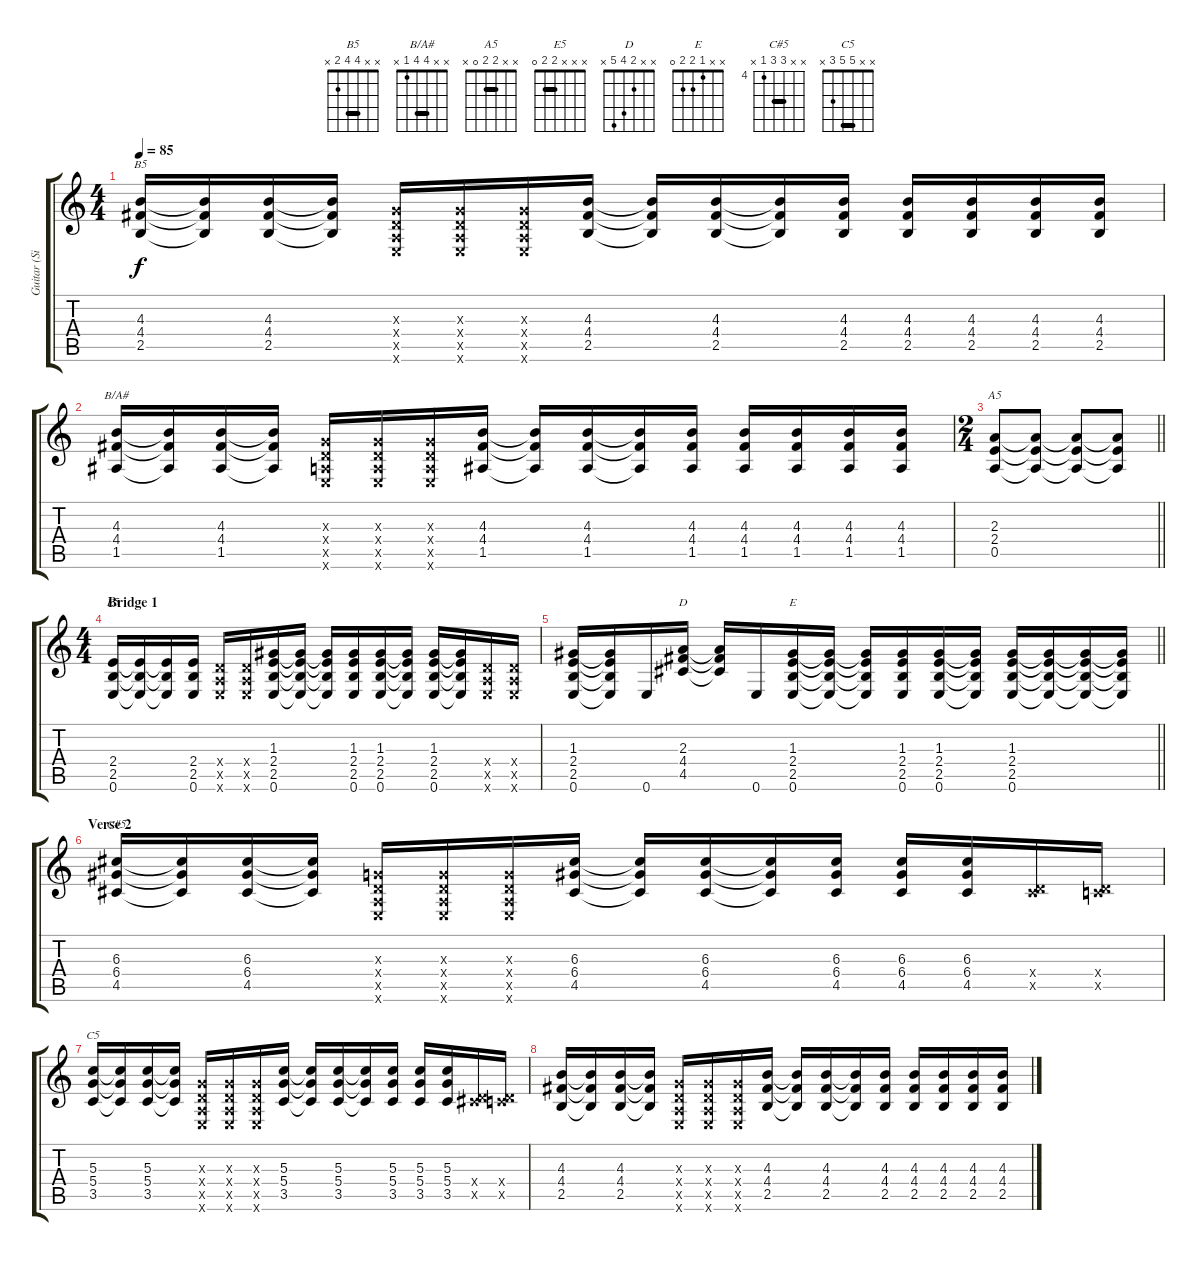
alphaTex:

\track ("Guitar (Simplified)" "Guitar (Si") {instrument overdrivenguitar}
\staff {score tabs}
\tuning (E4 B3 G3 D3 A2 E2) {hide}
\chord ("B5" x x 4 4 2 x) {barre 4}
\chord ("B/A#" x x 4 4 1 x) {barre 4}
\chord ("A5" x x 2 2 0 x) {barre 2}
\chord ("E5" x x x 2 2 0) {barre 2}
\chord ("D" x x 2 4 5 x)
\chord ("E" x x 1 2 2 0)
\chord ("C#5" x x 6 6 4 x) {firstfret 4 barre 6}
\chord ("C5" x x 5 5 3 x) {barre 5}
\ts (4 4)
\tempo 85
\clef g2
\ks c
(4.3 4.4 2.5).16{ch "B5" dy f} (4.3{t} 4.4{t} 2.5{t}).16 (4.3 4.4 2.5).16 (4.3{t} 4.4{t} 2.5{t}).16 (0.3{x} 0.4{x} 0.5{x} 0.6{x}).16 (0.3{x} 0.4{x} 0.5{x} 0.6{x}).16 (0.3{x} 0.4{x} 0.5{x} 0.6{x}).16 (4.3 4.4 2.5).16 (4.3{t} 4.4{t} 2.5{t}).16 (4.3 4.4 2.5).16 (4.3{t} 4.4{t} 2.5{t}).16 (4.3 4.4 2.5).16 (4.3 4.4 2.5).16 (4.3 4.4 2.5).16 (4.3 4.4 2.5).16 (4.3 4.4 2.5).16 |
(4.3 4.4 1.5).16{ch "B/A#"} (4.3{t} 4.4{t} 1.5{t}).16 (4.3 4.4 1.5).16 (4.3{t} 4.4{t} 1.5{t}).16 (0.3{x} 0.4{x} 0.5{x} 0.6{x}).16 (0.3{x} 0.4{x} 0.5{x} 0.6{x}).16 (0.3{x} 0.4{x} 0.5{x} 0.6{x}).16 (4.3 4.4 1.5).16 (4.3{t} 4.4{t} 1.5{t}).16 (4.3 4.4 1.5).16 (4.3{t} 4.4{t} 1.5{t}).16 (4.3 4.4 1.5).16 (4.3 4.4 1.5).16 (4.3 4.4 1.5).16 (4.3 4.4 1.5).16 (4.3 4.4 1.5).16 |
\ts (2 4)
\barLineRight lightlight
(2.3 2.4 0.5).8{ch "A5"} (2.3{t} 2.4{t} 0.5{t}).8 (2.3{t} 2.4{t} 0.5{t}).8 (2.3{t} 2.4{t} 0.5{t}).8 |
\ts (4 4)
\section ("" "Bridge 1")
(2.4 2.5 0.6).16{ch "E5"} (2.4{t} 2.5{t} 0.6{t}).16 (2.4{t} 2.5{t} 0.6{t}).16 (2.4 2.5 0.6).16 (0.4{x} 0.5{x} 0.6{x}).16 (0.4{x} 0.5{x} 0.6{x}).16 (1.3 2.4 2.5 0.6).16 (1.3{t} 2.4{t} 2.5{t} 0.6{t}).16 (1.3{t} 2.4{t} 2.5{t} 0.6{t}).16 (1.3 2.4 2.5 0.6).16 (1.3 2.4 2.5 0.6).16 (1.3{t} 2.4{t} 2.5{t} 0.6{t}).16 (1.3 2.4 2.5 0.6).16 (1.3{t} 2.4{t} 2.5{t} 0.6{t}).16 (0.4{x} 0.5{x} 0.6{x}).16 (0.4{x} 0.5{x} 0.6{x}).16 |
\barLineRight lightlight
(1.3 2.4 2.5 0.6).16 (1.3{t} 2.4{t} 2.5{t} 0.6{t}).16 0.6.16 (2.3 4.4 4.5).16{ch "D"} (2.3{t} 4.4{t} 4.5{t}).16 0.6.16 (1.3 2.4 2.5 0.6).16{ch "E"} (1.3{t} 2.4{t} 2.5{t} 0.6{t}).16 (1.3{t} 2.4{t} 2.5{t} 0.6{t}).16 (1.3 2.4 2.5 0.6).16 (1.3 2.4 2.5 0.6).16 (1.3{t} 2.4{t} 2.5{t} 0.6{t}).16 (1.3 2.4 2.5 0.6).16 (1.3{t} 2.4{t} 2.5{t} 0.6{t}).16 (1.3{t} 2.4{t} 2.5{t} 0.6{t}).16 (1.3{t} 2.4{t} 2.5{t} 0.6{t}).16 |
\section ("" "Verse 2")
(6.3 6.4 4.5).16{ch "C#5"} (6.3{t} 6.4{t} 4.5{t}).16 (6.3 6.4 4.5).16 (6.3{t} 6.4{t} 4.5{t}).16 (0.3{x} 0.4{x} 0.5{x} 0.6{x}).16 (0.3{x} 0.4{x} 0.5{x} 0.6{x}).16 (0.3{x} 0.4{x} 0.5{x} 0.6{x}).16 (6.3 6.4 4.5).16 (6.3{t} 6.4{t} 4.5{t}).16 (6.3 6.4 4.5).16 (6.3{t} 6.4{t} 4.5{t}).16 (6.3 6.4 4.5).16 (6.3 6.4 4.5).16 (6.3 6.4 4.5).16 (0.4{x} 4.5{x}).16 (0.4{x} 3.5{x}).16 |
(5.3 5.4 3.5).16{ch "C5"} (5.3{t} 5.4{t} 3.5{t}).16 (5.3 5.4 3.5).16 (5.3{t} 5.4{t} 3.5{t}).16 (0.3{x} 0.4{x} 0.5{x} 0.6{x}).16 (0.3{x} 0.4{x} 0.5{x} 0.6{x}).16 (0.3{x} 0.4{x} 0.5{x} 0.6{x}).16 (5.3 5.4 3.5).16 (5.3{t} 5.4{t} 3.5{t}).16 (5.3 5.4 3.5).16 (5.3{t} 5.4{t} 3.5{t}).16 (5.3 5.4 3.5).16 (5.3 5.4 3.5).16 (5.3 5.4 3.5).16 (0.4{x} 4.5{x}).16 (0.4{x} 3.5{x}).16 |
(4.3 4.4 2.5).16 (4.3{t} 4.4{t} 2.5{t}).16 (4.3 4.4 2.5).16 (4.3{t} 4.4{t} 2.5{t}).16 (0.3{x} 0.4{x} 0.5{x} 0.6{x}).16 (0.3{x} 0.4{x} 0.5{x} 0.6{x}).16 (0.3{x} 0.4{x} 0.5{x} 0.6{x}).16 (4.3 4.4 2.5).16 (4.3{t} 4.4{t} 2.5{t}).16 (4.3 4.4 2.5).16 (4.3{t} 4.4{t} 2.5{t}).16 (4.3 4.4 2.5).16 (4.3 4.4 2.5).16 (4.3 4.4 2.5).16 (4.3 4.4 2.5).16 (4.3 4.4 2.5).16
